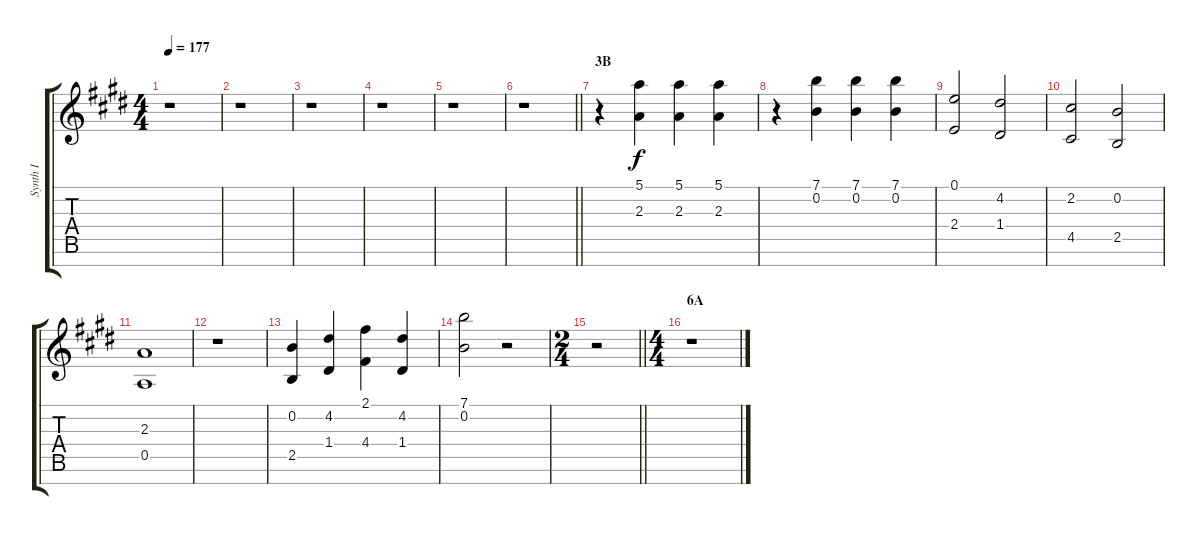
\track ("Synth I" "Synth I") {instrument pad1newage}
\staff {score tabs}
\tuning (E5 B4 G4 D4 A3 E3 B2) {hide}
\ts (4 4)
\tempo 177
\clef g2
\ks e
r.1{dy f} |
r.1 |
r.1 |
r.1 |
r.1 |
\barLineRight lightlight
r.1 |
\section ("" "3B")
r.4 (5.1 2.3).4 (5.1 2.3).4 (5.1 2.3).4 |
r.4 (7.1 0.2).4 (7.1 0.2).4 (7.1 0.2).4 |
(0.1 2.4).2 (4.2 1.4).2 |
(2.2 4.5).2 (0.2 2.5).2 |
(2.3 0.5).1 |
r.1 |
(0.2 2.5).4 (4.2 1.4).4 (2.1 4.4).4 (4.2 1.4).4 |
(7.1 0.2).2 r.2 |
\ts (2 4)
\barLineRight lightlight
r.2 |
\ts (4 4)
\section ("" "6A")
r.1
